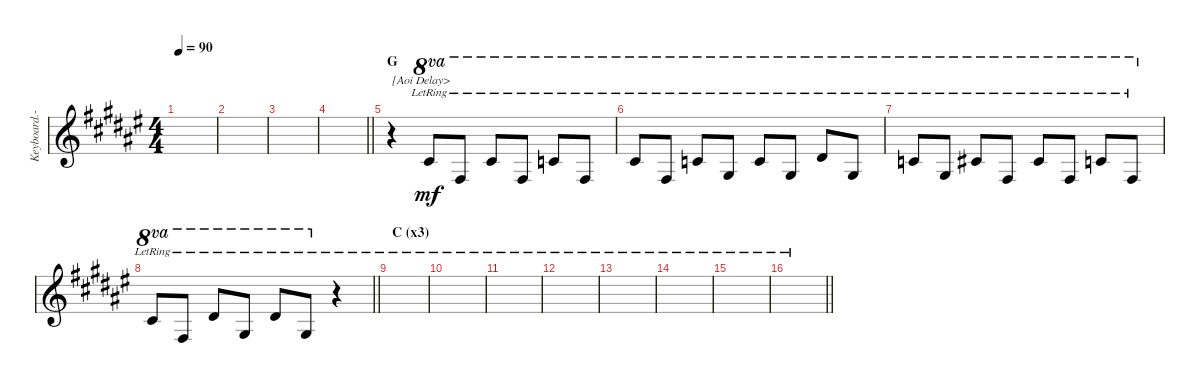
\track ("Keyboard.-I" "Keyboard.-") {instrument fx8scifi}
\staff {score}
\tuning (B3 Gb3 D3 A2 E2 B1) {hide}
\ts (4 4)
\tempo 90
\clef g2
\ks f#
|
|
|
\barLineRight lightlight
|
\section ("" "G")
r.4{txt "[Aoi Delay>" volume 8 balance 0 instrument electricguitarjazz} 14.1{lr}.8{ot 8va dy mf} 12.2{lr}.8{ot 8va} 14.1{lr}.8{ot 8va} 12.2{lr}.8{ot 8va} 13.1{lr}.8{ot 8va} 12.2{lr}.8{ot 8va} |
14.1{lr}.8{ot 8va} 12.2{lr}.8{ot 8va} 13.1{lr}.8{ot 8va} 14.2{lr}.8{ot 8va} 13.1{lr}.8{ot 8va} 14.2{lr}.8{ot 8va} 16.1{lr}.8{ot 8va} 14.2{lr}.8{ot 8va} |
13.1{lr}.8{ot 8va} 14.2{lr}.8{ot 8va} 14.1{lr}.8{ot 8va} 12.2{lr}.8{ot 8va} 14.1{lr}.8{ot 8va} 12.2{lr}.8{ot 8va} 13.1{lr}.8{ot 8va} 12.2{lr}.8{ot 8va} |
\barLineRight lightlight
14.1{lr}.8{ot 8va} 12.2{lr}.8{ot 8va} 16.1{lr}.8{ot 8va} 14.2{lr}.8{ot 8va} 16.1{lr}.8{ot 8va} 14.2{lr}.8{ot 8va} r.4 |
\section ("" "C (x3)")
|
|
|
|
|
|
|
\barLineRight lightlight
